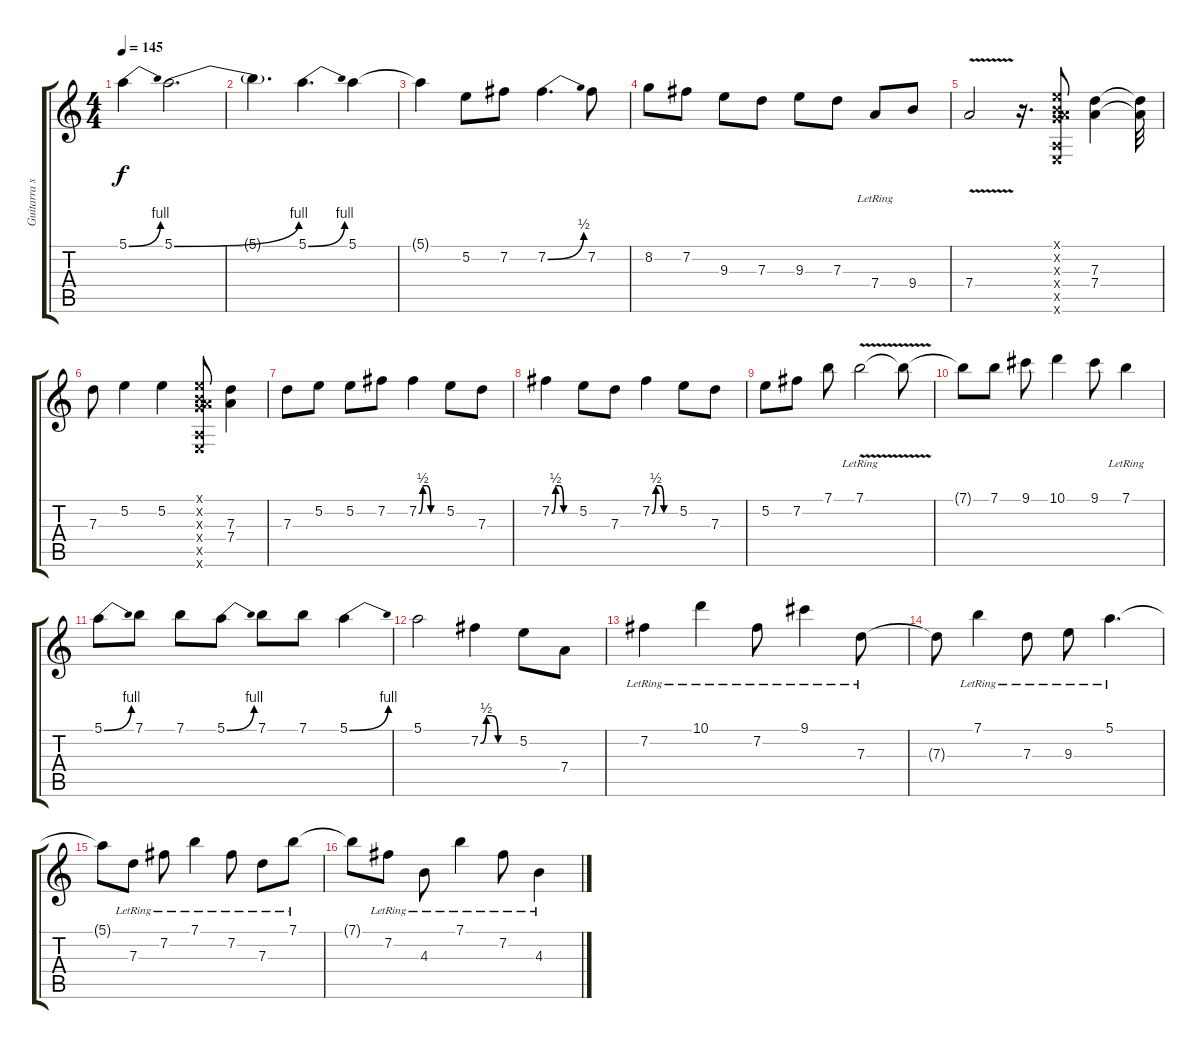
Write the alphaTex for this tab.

\track ("Guitarra solo" "Guitarra s") {instrument acousticguitarsteel}
\staff {score tabs}
\tuning (E4 B3 G3 D3 A2 E2) {hide}
\ts (4 4)
\tempo 145
\clef g2
\ks c
5.1{be (bend 0 0 60 4)}.4{dy f} 5.1{be (bend 0 0 60 4)}.2{d} |
5.1{t}.4{d} 5.1{be (bend 0 0 60 4)}.4{d} 5.1.4 |
5.1{t}.4 5.2.8 7.2.8 7.2{be (bend 0 0 60 2)}.4{d} 7.2.8 |
8.2.8 7.2.8 9.3.8 7.3.8 9.3.8 7.3.8 7.4{lr}.8 9.4.8 |
7.4{v}.2 r.16{d} (0.1{x} 0.2{x} 0.3{x} 7.4{x} 0.5{x} 0.6{x}).8 (7.3 7.4).4 (7.3{t} 7.4{t}).32 |
7.3.8 5.2.4 5.2.4 (0.1{x} 0.2{x} 0.3{x} 7.4{x} 0.5{x} 0.6{x}).8 (7.3 7.4).4 |
7.3.8 5.2.8 5.2.8 7.2.8 7.2{be (custom 0 0 10 2 20 2 30 0 60 0)}.4 5.2.8 7.3.8 |
7.2{be (custom 0 0 10 2 20 2 30 0 60 0)}.4 5.2.8 7.3.8 7.2{be (custom 0 0 10 2 20 2 30 0 60 0)}.4 5.2.8 7.3.8 |
5.2.8 7.2.8 7.1.8 7.1{v lr}.2 7.1{t}.8 |
7.1{t}.8 7.1.8 9.1.8 10.1.4 9.1.8 7.1{lr}.4 |
5.1{be (bend 0 0 60 4)}.8 7.1.8 7.1.8 5.1{be (bend 0 0 60 4)}.8 7.1.8 7.1.8 5.1{be (bend 0 0 60 4)}.4 |
5.1.2 7.2{be (custom 0 0 10 2 20 2 30 0 60 0)}.4 5.2.8 7.4.8 |
7.2{lr}.4 10.1{lr}.4 7.2{lr}.8 9.1{lr}.4 7.3{lr}.8 |
7.3{t}.8 7.1{lr}.4 7.3{lr}.8 9.3{lr}.8 5.1{lr}.4{d} |
5.1{t}.8 7.3{lr}.8 7.2{lr}.8 7.1{lr}.4 7.2{lr}.8 7.3{lr}.8 7.1{lr}.8 |
7.1{t}.8 7.2{lr}.8 4.3{lr}.8 7.1{lr}.4 7.2{lr}.8 4.3{lr}.4
